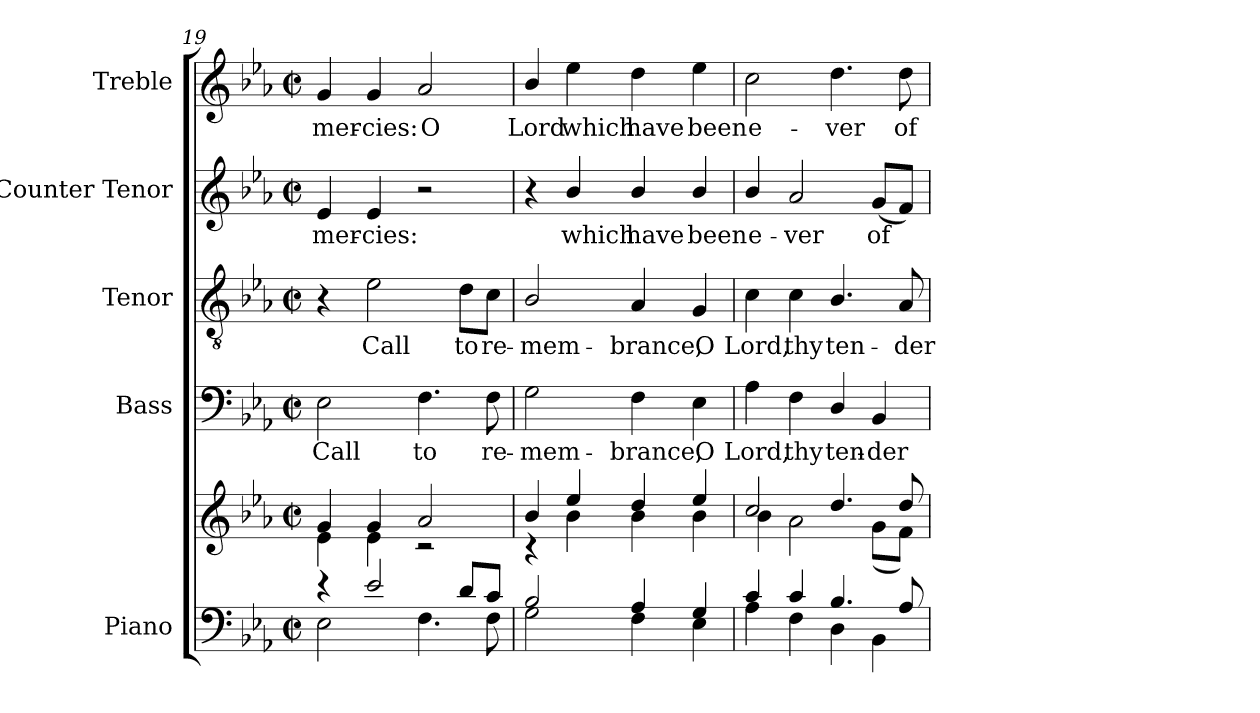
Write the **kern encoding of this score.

**kern	**kern	**kern	**text	**kern	**text	**kern	**text	**kern	**text
*part5	*part5	*part4	*part4	*part3	*part3	*part2	*part2	*part1	*part1
*staff6	*staff5	*staff4	*staff4	*staff3	*staff3	*staff2	*staff2	*staff1	*staff1
*I"Piano	*	*I"Bass	*	*I"Tenor	*	*I"Counter Tenor	*	*I"Treble	*
*I'Pno.	*	*I'B.	*	*I'T.	*	*	*	*	*
!!LO:LB:g=z
*clefF4	*clefG2	*clefF4	*	*clefGv2	*	*clefG2	*	*clefG2	*
*	*	*	*	*ITrd7c12	*	*	*	*	*
*k[b-e-a-]	*k[b-e-a-]	*k[b-e-a-]	*	*k[b-e-a-]	*	*k[b-e-a-]	*	*k[b-e-a-]	*
*E-:	*E-:	*E-:	*	*E-:	*	*E-:	*	*E-:	*
*M2/2	*M2/2	*M2/2	*	*M2/2	*	*M2/2	*	*M2/2	*
*met(c|)	*met(c|)	*met(c|)	*	*met(c|)	*	*met(c|)	*	*met(c|)	*
=19	=19	=19	=19	=19	=19	=19	=19	=19	=19
*^	*^	*	*	*	*	*	*	*	*
!	!	!	!	!	!LO:LY:b:color=#000000	!	!	!	!	!	!
!	!	!	!	!	!	!	!	!	!LO:LY:b:color=#000000	!	!
!	!	!	!	!	!	!	!	!	!	!	!LO:LY:b:color=#000000
4r	2E-i\	4gi/	4e-i\	2E-i\	Call	4r	.	4e-i/	mer-	4gi/	mer-
!	!	!	!	!	!	!	!LO:LY:b:color=#000000	!	!	!	!
!	!	!	!	!	!	!	!	!	!LO:LY:b:color=#000000	!	!
!	!	!	!	!	!	!	!	!	!	!	!LO:LY:b:color=#000000
2e-i/	.	4gi/	4e-i\	.	.	2E-i\	Call	4e-i/	-cies:	4gi/	-cies:
!	!	!	!	!	!LO:LY:b:color=#000000	!	!	!	!	!	!
!	!	!	!	!	!	!	!	!	!	!	!LO:LY:b:color=#000000
.	4.Fi\	2a-i/	2r	4.Fi\	to	.	.	2r	.	2a-i/	O
!	!	!	!	!	!	!	!LO:LY:b:color=#000000	!	!	!	!
8di/L	.	.	.	.	.	8Di\L	to	.	.	.	.
!	!	!	!	!	!LO:LY:b:color=#000000	!	!	!	!	!	!
!	!	!	!	!	!	!	!LO:LY:b:color=#000000	!	!	!	!
8ci/J	8Fi\	.	.	8Fi\	re-	8Ci\J	re-	.	.	.	.
=20	=20	=20	=20	=20	=20	=20	=20	=20	=20	=20	=20
!	!	!	!	!	!LO:LY:b:color=#000000	!	!	!	!	!	!
!	!	!	!	!	!	!	!LO:LY:b:color=#000000	!	!	!	!
!	!	!	!	!	!	!	!	!	!	!	!LO:LY:b:color=#000000
2B-i/	2Gi\	4b-i/	4r	2Gi\	-mem-	2BB-i/	-mem-	4r	.	4b-i/	Lord
!	!	!	!	!	!	!	!	!	!LO:LY:b:color=#000000	!	!
!	!	!	!	!	!	!	!	!	!	!	!LO:LY:b:color=#000000
.	.	4ee-i/	4b-i\	.	.	.	.	4b-i/	which	4ee-i\	which
!	!	!	!	!	!LO:LY:b:color=#000000	!	!	!	!	!	!
!	!	!	!	!	!	!	!LO:LY:b:color=#000000	!	!	!	!
!	!	!	!	!	!	!	!	!	!LO:LY:b:color=#000000	!	!
!	!	!	!	!	!	!	!	!	!	!	!LO:LY:b:color=#000000
4A-i/	4Fi\	4ddi/	4b-i\	4Fi\	-brance,	4AA-i/	-brance,	4b-i/	have	4ddi\	have
!	!	!	!	!	!LO:LY:b:color=#000000	!	!	!	!	!	!
!	!	!	!	!	!	!	!LO:LY:b:color=#000000	!	!	!	!
!	!	!	!	!	!	!	!	!	!LO:LY:b:color=#000000	!	!
!	!	!	!	!	!	!	!	!	!	!	!LO:LY:b:color=#000000
4Gi/	4E-i\	4ee-i/	4b-i\	4E-i\	O	4GGi/	O	4b-i/	been	4ee-i\	been
=21	=21	=21	=21	=21	=21	=21	=21	=21	=21	=21	=21
!	!	!	!	!	!LO:LY:b:color=#000000	!	!	!	!	!	!
!	!	!	!	!	!	!	!LO:LY:b:color=#000000	!	!	!	!
!	!	!	!	!	!	!	!	!	!LO:LY:b:color=#000000	!	!
!	!	!	!	!	!	!	!	!	!	!	!LO:LY:b:color=#000000
4ci/	4A-i\	2cci/	4b-i\	4A-i\	Lord,	4Ci\	Lord,	4b-i/	e-	2cci\	e-
!	!	!	!	!	!LO:LY:b:color=#000000	!	!	!	!	!	!
!	!	!	!	!	!	!	!LO:LY:b:color=#000000	!	!	!	!
!	!	!	!	!	!	!	!	!	!LO:LY:b:color=#000000	!	!
4ci/	4Fi\	.	2a-i\	4Fi\	thy	4Ci\	thy	2a-i/	-ver	.	.
!	!	!	!	!	!LO:LY:b:color=#000000	!	!	!	!	!	!
!	!	!	!	!	!	!	!LO:LY:b:color=#000000	!	!	!	!
!	!	!	!	!	!	!	!	!	!	!	!LO:LY:b:color=#000000
4.B-i/	4Di\	4.ddi/	.	4Di/	ten-	4.BB-i/	ten-	.	.	4.ddi\	-ver
!	!	!	!	!	!LO:LY:b:color=#000000	!	!	!	!	!	!
!	!	!	!	!	!	!	!	!	!LO:LY:b:color=#000000	!	!
.	4BB-i\	.	(8gi\L	4BB-i/	-der	.	.	(8gi/L	of	.	.
!	!	!	!	!	!	!	!LO:LY:b:color=#000000	!	!	!	!
!	!	!	!	!	!	!	!	!	!	!	!LO:LY:b:color=#000000
8A-i/	.	8ddi/	8fi\J)	.	.	8AA-i/	-der	8fi/J)	.	8ddi\	of
*v	*v	*	*	*	*	*	*	*	*	*	*
*	*v	*v	*	*	*	*	*	*	*	*
=	=	=	=	=	=	=	=	=	=
*-	*-	*-	*-	*-	*-	*-	*-	*-	*-
